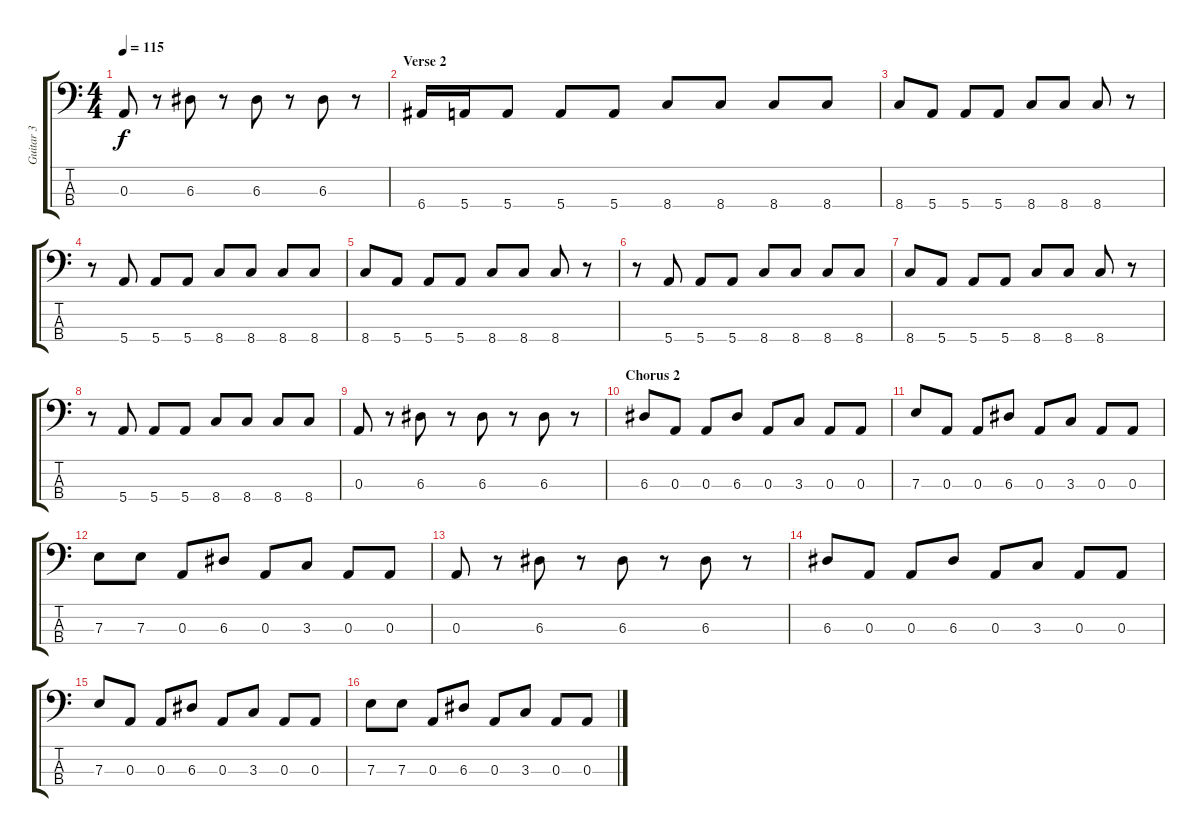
\track ("Guitar 3" "Guitar 3") {instrument electricbasspick}
\staff {score tabs}
\tuning (G2 D2 A1 E1) {hide}
\ts (4 4)
\tempo 115
\clef f4
\ks c
0.3.8{dy f} r.8 6.3.8 r.8 6.3.8 r.8 6.3.8 r.8 |
\section ("" "Verse 2")
6.4.16 5.4.16 5.4.8 5.4.8 5.4.8 8.4.8 8.4.8 8.4.8 8.4.8 |
8.4.8 5.4.8 5.4.8 5.4.8 8.4.8 8.4.8 8.4.8 r.8 |
r.8 5.4.8 5.4.8 5.4.8 8.4.8 8.4.8 8.4.8 8.4.8 |
8.4.8 5.4.8 5.4.8 5.4.8 8.4.8 8.4.8 8.4.8 r.8 |
r.8 5.4.8 5.4.8 5.4.8 8.4.8 8.4.8 8.4.8 8.4.8 |
8.4.8 5.4.8 5.4.8 5.4.8 8.4.8 8.4.8 8.4.8 r.8 |
r.8 5.4.8 5.4.8 5.4.8 8.4.8 8.4.8 8.4.8 8.4.8 |
0.3.8 r.8 6.3.8 r.8 6.3.8 r.8 6.3.8 r.8 |
\section ("" "Chorus 2")
6.3.8 0.3.8 0.3.8 6.3.8 0.3.8 3.3.8 0.3.8 0.3.8 |
7.3.8 0.3.8 0.3.8 6.3.8 0.3.8 3.3.8 0.3.8 0.3.8 |
7.3.8 7.3.8 0.3.8 6.3.8 0.3.8 3.3.8 0.3.8 0.3.8 |
0.3.8 r.8 6.3.8 r.8 6.3.8 r.8 6.3.8 r.8 |
6.3.8 0.3.8 0.3.8 6.3.8 0.3.8 3.3.8 0.3.8 0.3.8 |
7.3.8 0.3.8 0.3.8 6.3.8 0.3.8 3.3.8 0.3.8 0.3.8 |
7.3.8 7.3.8 0.3.8 6.3.8 0.3.8 3.3.8 0.3.8 0.3.8
